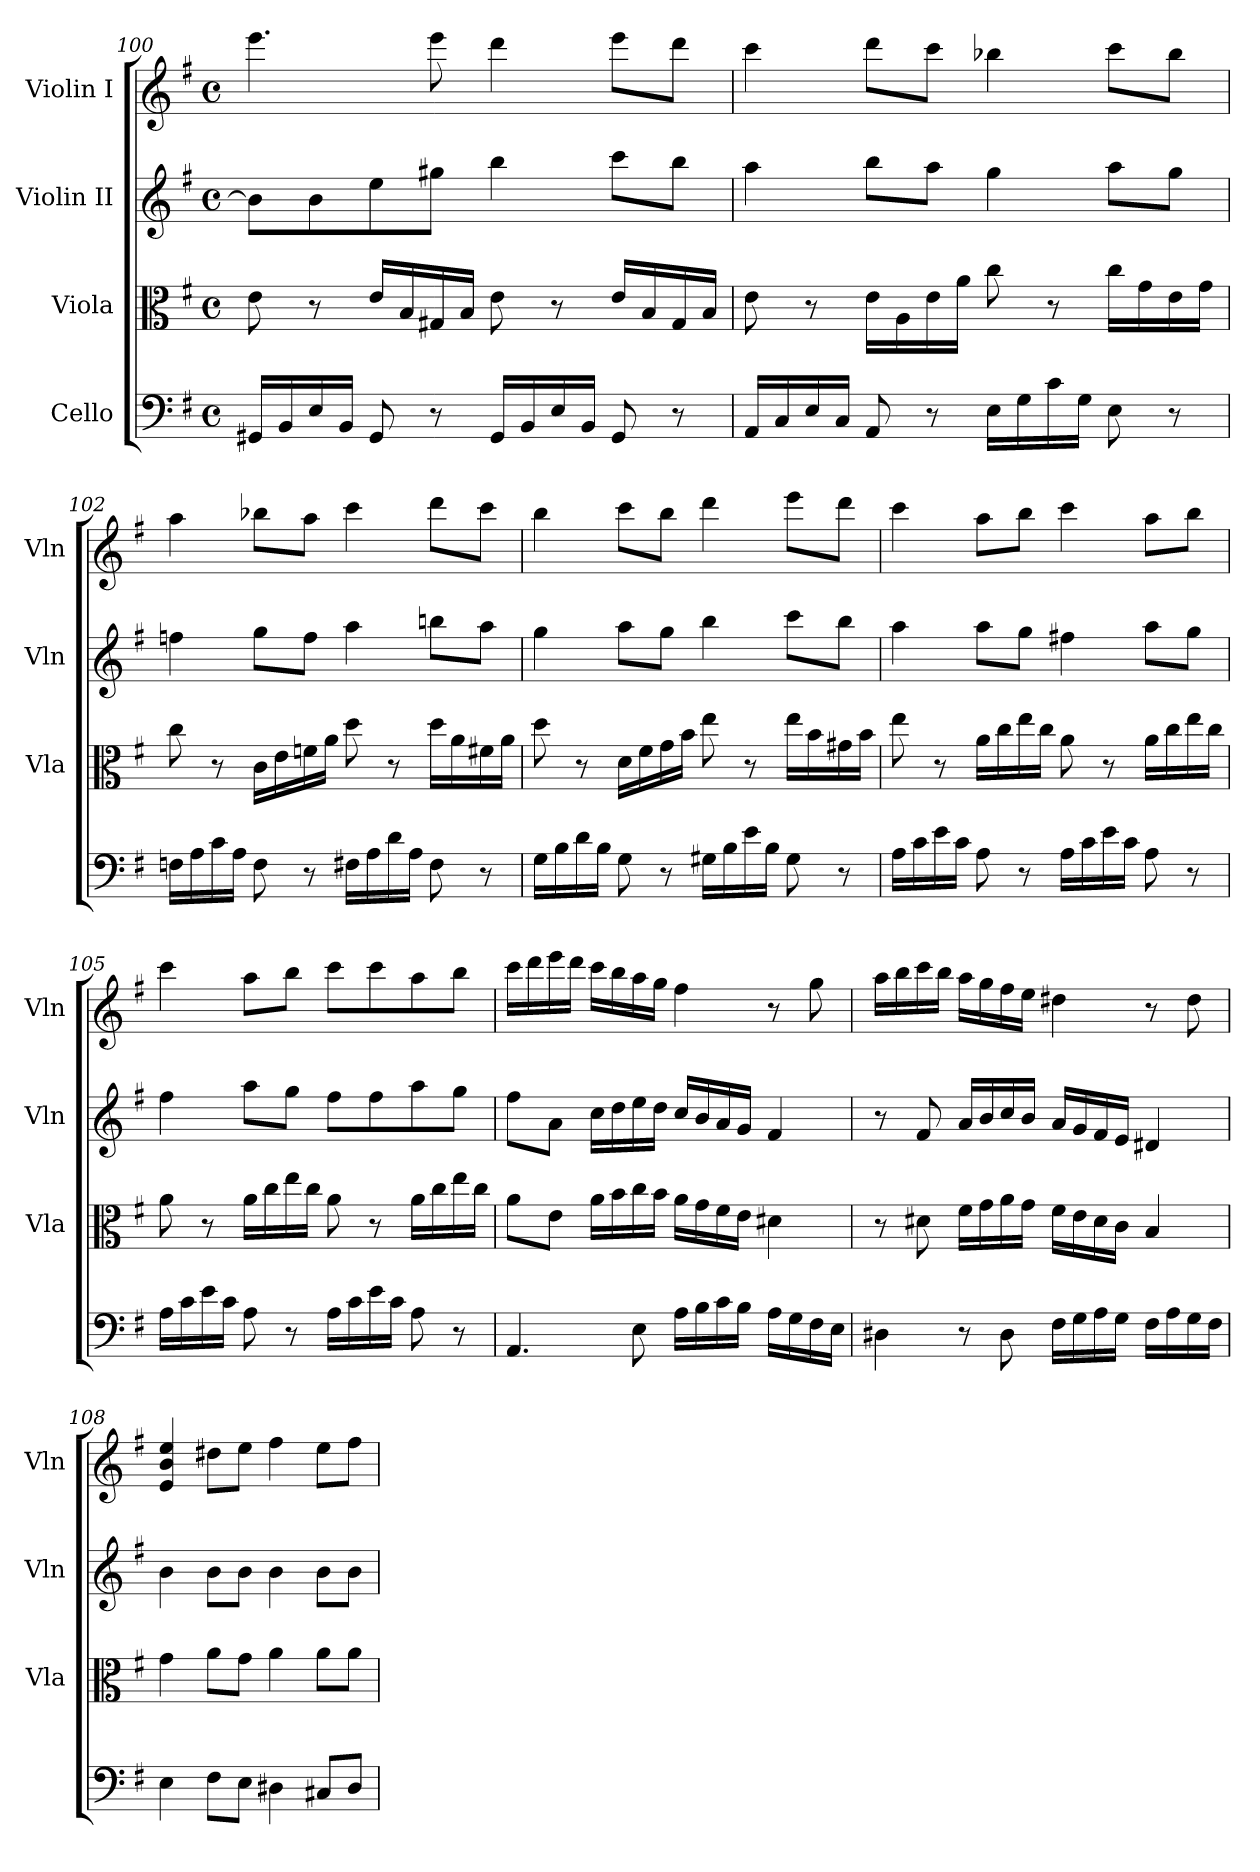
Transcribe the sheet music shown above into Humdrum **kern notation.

**kern	**kern	**kern	**kern
*part4	*part3	*part2	*part1
*staff4	*staff3	*staff2	*staff1
*I"Cello	*I"Viola	*I"Violin II	*I"Violin I
*	*I'Vla	*I'Vln	*I'Vln
*clefF4	*clefC3	*clefG2	*clefG2
*k[f#]	*k[f#]	*k[f#]	*k[f#]
*M4/4	*M4/4	*M4/4	*M4/4
*met(c)	*met(c)	*met(c)	*met(c)
=100	=100	=100	=100
16GG#X/LL	8e\	8b\L]	4.eee\
16BB/	.	.	.
16E/	8r	8b\	.
16BB/JJ	.	.	.
8GG#/	16e/LL	8ee\	.
.	16B/	.	.
8r	16G#X/	8gg#X\J	8eee\
.	16B/JJ	.	.
16GG#/LL	8e\	4bb\	4ddd\
16BB/	.	.	.
16E/	8r	.	.
16BB/JJ	.	.	.
8GG#/	16e/LL	8ccc\L	8eee\L
.	16B/	.	.
8r	16G#/	8bb\J	8ddd\J
.	16B/JJ	.	.
!!LO:PB:g=z
=101	=101	=101	=101
16AA/LL	8e\	4aa\	4ccc\
16C/	.	.	.
16E/	8r	.	.
16C/JJ	.	.	.
8AA/	16e\LL	8bb\L	8ddd\L
.	16A\	.	.
8r	16e\	8aa\J	8ccc\J
.	16a\JJ	.	.
16E\LL	8cc\	4gg\	4bb-X\
16G\	.	.	.
16c\	8r	.	.
16G\JJ	.	.	.
8E\	16cc\LL	8aa\L	8ccc\L
.	16g\	.	.
8r	16e\	8gg\J	8bb-\J
.	16g\JJ	.	.
=102	=102	=102	=102
16Fn\LL	8cc\	4ffn\	4aa\
16A\	.	.	.
16c\	8r	.	.
16A\JJ	.	.	.
8F\	16c\LL	8gg\L	8bb-X\L
.	16e\	.	.
8r	16fn\	8ff\J	8aa\J
.	16a\JJ	.	.
16F#X\LL	8dd\	4aa\	4ccc\
16A\	.	.	.
16d\	8r	.	.
16A\JJ	.	.	.
8F#\	16dd\LL	8bbn\L	8ddd\L
.	16a\	.	.
8r	16f#X\	8aa\J	8ccc\J
.	16a\JJ	.	.
=103	=103	=103	=103
16G\LL	8dd\	4gg\	4bb\
16B\	.	.	.
16d\	8r	.	.
16B\JJ	.	.	.
8G\	16d\LL	8aa\L	8ccc\L
.	16f#\	.	.
8r	16g\	8gg\J	8bb\J
.	16b\JJ	.	.
16G#X\LL	8ee\	4bb\	4ddd\
16B\	.	.	.
16e\	8r	.	.
16B\JJ	.	.	.
8G#\	16ee\LL	8ccc\L	8eee\L
.	16b\	.	.
8r	16g#X\	8bb\J	8ddd\J
.	16b\JJ	.	.
=104	=104	=104	=104
16A\LL	8ee\	4aa\	4ccc\
16c\	.	.	.
16e\	8r	.	.
16c\JJ	.	.	.
8A\	16a\LL	8aa\L	8aa\L
.	16cc\	.	.
8r	16ee\	8gg\J	8bb\J
.	16cc\JJ	.	.
16A\LL	8a\	4ff#X\	4ccc\
16c\	.	.	.
16e\	8r	.	.
16c\JJ	.	.	.
8A\	16a\LL	8aa\L	8aa\L
.	16cc\	.	.
8r	16ee\	8gg\J	8bb\J
.	16cc\JJ	.	.
!!LO:LB:g=z
=105	=105	=105	=105
16A\LL	8a\	4ff#\	4ccc\
16c\	.	.	.
16e\	8r	.	.
16c\JJ	.	.	.
8A\	16a\LL	8aa\L	8aa\L
.	16cc\	.	.
8r	16ee\	8gg\J	8bb\J
.	16cc\JJ	.	.
16A\LL	8a\	8ff#\L	8ccc\L
16c\	.	.	.
16e\	8r	8ff#\	8ccc\
16c\JJ	.	.	.
8A\	16a\LL	8aa\	8aa\
.	16cc\	.	.
8r	16ee\	8gg\J	8bb\J
.	16cc\JJ	.	.
=106	=106	=106	=106
4.AA/	8a\L	8ff#\L	16ccc\LL
.	.	.	16ddd\
.	8e\J	8a\J	16eee\
.	.	.	16ddd\JJ
.	16a\LL	16cc\LL	16ccc\LL
.	16b\	16dd\	16bb\
8E\	16cc\	16ee\	16aa\
.	16b\JJ	16dd\JJ	16gg\JJ
16A\LL	16a\LL	16cc/LL	4ff#\
16B\	16g\	16b/	.
16c\	16f#\	16a/	.
16B\JJ	16e\JJ	16g/JJ	.
16A\LL	4d#X\	4f#/	8r
16G\	.	.	.
16F#\	.	.	8gg\
16E\JJ	.	.	.
=107	=107	=107	=107
4D#X\	8r	8r	16aa\LL
.	.	.	16bb\
.	8d#X\	8f#/	16ccc\
.	.	.	16bb\JJ
8r	16f#\LL	16a/LL	16aa\LL
.	16g\	16b/	16gg\
8D#\	16a\	16cc/	16ff#\
.	16g\JJ	16b/JJ	16ee\JJ
16F#\LL	16f#\LL	16a/LL	4dd#X\
16G\	16e\	16g/	.
16A\	16d#\	16f#/	.
16G\JJ	16c\JJ	16e/JJ	.
16F#\LL	4B/	4d#X/	8r
16A\	.	.	.
16G\	.	.	8dd#\
16F#\JJ	.	.	.
=108	=108	=108	=108
4E\	4g\	4b\	4e/ 4b/ 4ee/
8F#\L	8a\L	8b\L	8dd#X\L
8E\J	8g\J	8b\J	8ee\J
4D#X\	4a\	4b\	4ff#\
8C#X/L	8a\L	8b\L	8ee\L
8D#/J	8a\J	8b\J	8ff#\J
=	=	=	=
*-	*-	*-	*-
